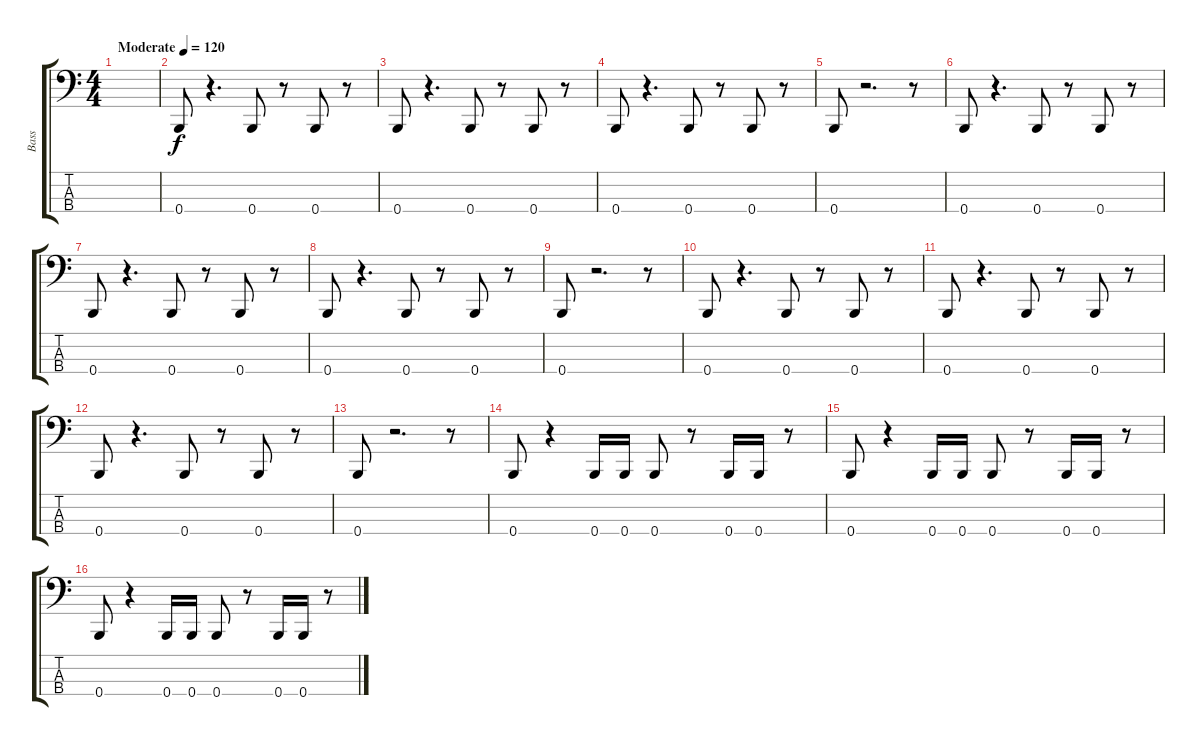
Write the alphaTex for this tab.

\track ("Bass" "Bass") {instrument electricbassfinger}
\staff {score tabs}
\tuning (E2 B1 Gb1 B0) {hide}
\ts (4 4)
\tempo (120 "Moderate")
\clef f4
\ks c
|
0.4.8 r.4{d} 0.4.8 r.8 0.4.8 r.8 |
0.4.8 r.4{d} 0.4.8 r.8 0.4.8 r.8 |
0.4.8 r.4{d} 0.4.8 r.8 0.4.8 r.8 |
0.4.8 r.2{d} r.8 |
0.4.8 r.4{d} 0.4.8 r.8 0.4.8 r.8 |
0.4.8 r.4{d} 0.4.8 r.8 0.4.8 r.8 |
0.4.8 r.4{d} 0.4.8 r.8 0.4.8 r.8 |
0.4.8 r.2{d} r.8 |
0.4.8 r.4{d} 0.4.8 r.8 0.4.8 r.8 |
0.4.8 r.4{d} 0.4.8 r.8 0.4.8 r.8 |
0.4.8 r.4{d} 0.4.8 r.8 0.4.8 r.8 |
0.4.8 r.2{d} r.8 |
0.4.8 r.4 0.4.16 0.4.16 0.4.8 r.8 0.4.16 0.4.16 r.8 |
0.4.8 r.4 0.4.16 0.4.16 0.4.8 r.8 0.4.16 0.4.16 r.8 |
0.4.8 r.4 0.4.16 0.4.16 0.4.8 r.8 0.4.16 0.4.16 r.8
